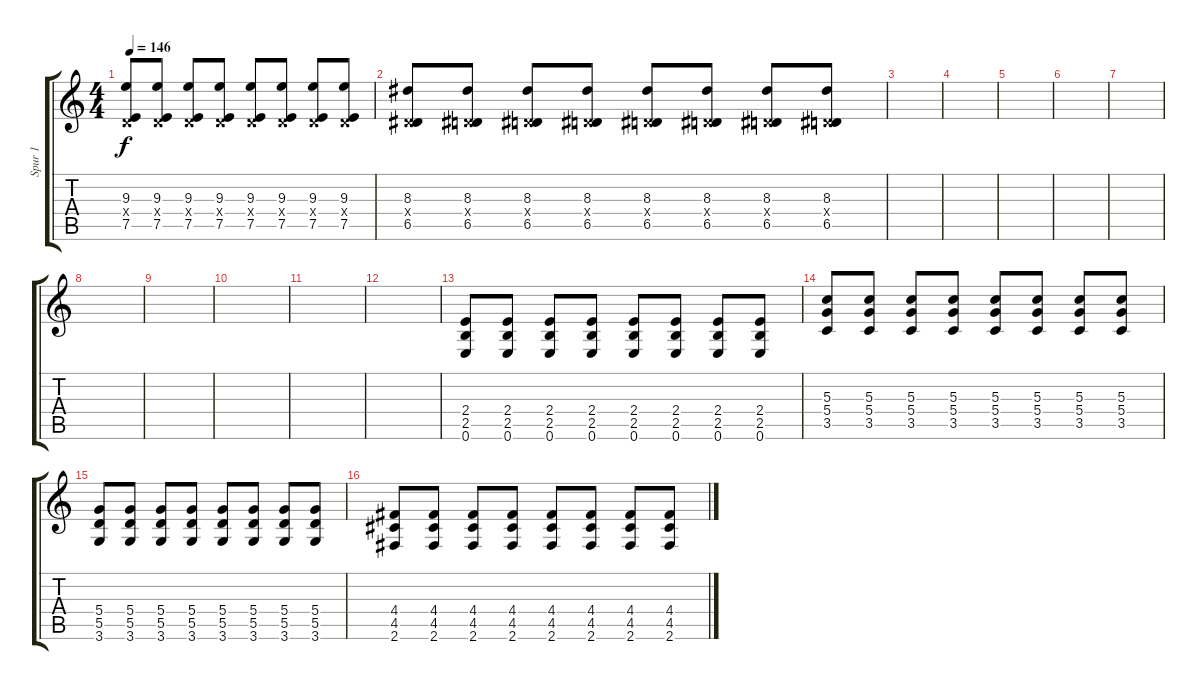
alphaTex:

\track ("Spur 1" "Spur 1") {instrument overdrivenguitar}
\staff {score tabs}
\tuning (E4 B3 G3 D3 A2 E2) {hide}
\ts (4 4)
\tempo 146
\clef g2
\ks c
(9.3 0.4{x} 7.5).8{dy f} (9.3 0.4{x} 7.5).8 (9.3 0.4{x} 7.5).8 (9.3 0.4{x} 7.5).8 (9.3 0.4{x} 7.5).8 (9.3 0.4{x} 7.5).8 (9.3 0.4{x} 7.5).8 (9.3 0.4{x} 7.5).8 |
(8.3 0.4{x} 6.5).8 (8.3 0.4{x} 6.5).8 (8.3 0.4{x} 6.5).8 (8.3 0.4{x} 6.5).8 (8.3 0.4{x} 6.5).8 (8.3 0.4{x} 6.5).8 (8.3 0.4{x} 6.5).8 (8.3 0.4{x} 6.5).8 |
|
|
|
|
|
|
|
|
|
|
(2.4 2.5 0.6).8 (2.4 2.5 0.6).8 (2.4 2.5 0.6).8 (2.4 2.5 0.6).8 (2.4 2.5 0.6).8 (2.4 2.5 0.6).8 (2.4 2.5 0.6).8 (2.4 2.5 0.6).8 |
(5.3 5.4 3.5).8 (5.3 5.4 3.5).8 (5.3 5.4 3.5).8 (5.3 5.4 3.5).8 (5.3 5.4 3.5).8 (5.3 5.4 3.5).8 (5.3 5.4 3.5).8 (5.3 5.4 3.5).8 |
(5.4 5.5 3.6).8 (5.4 5.5 3.6).8 (5.4 5.5 3.6).8 (5.4 5.5 3.6).8 (5.4 5.5 3.6).8 (5.4 5.5 3.6).8 (5.4 5.5 3.6).8 (5.4 5.5 3.6).8 |
(4.4 4.5 2.6).8 (4.4 4.5 2.6).8 (4.4 4.5 2.6).8 (4.4 4.5 2.6).8 (4.4 4.5 2.6).8 (4.4 4.5 2.6).8 (4.4 4.5 2.6).8 (4.4 4.5 2.6).8
